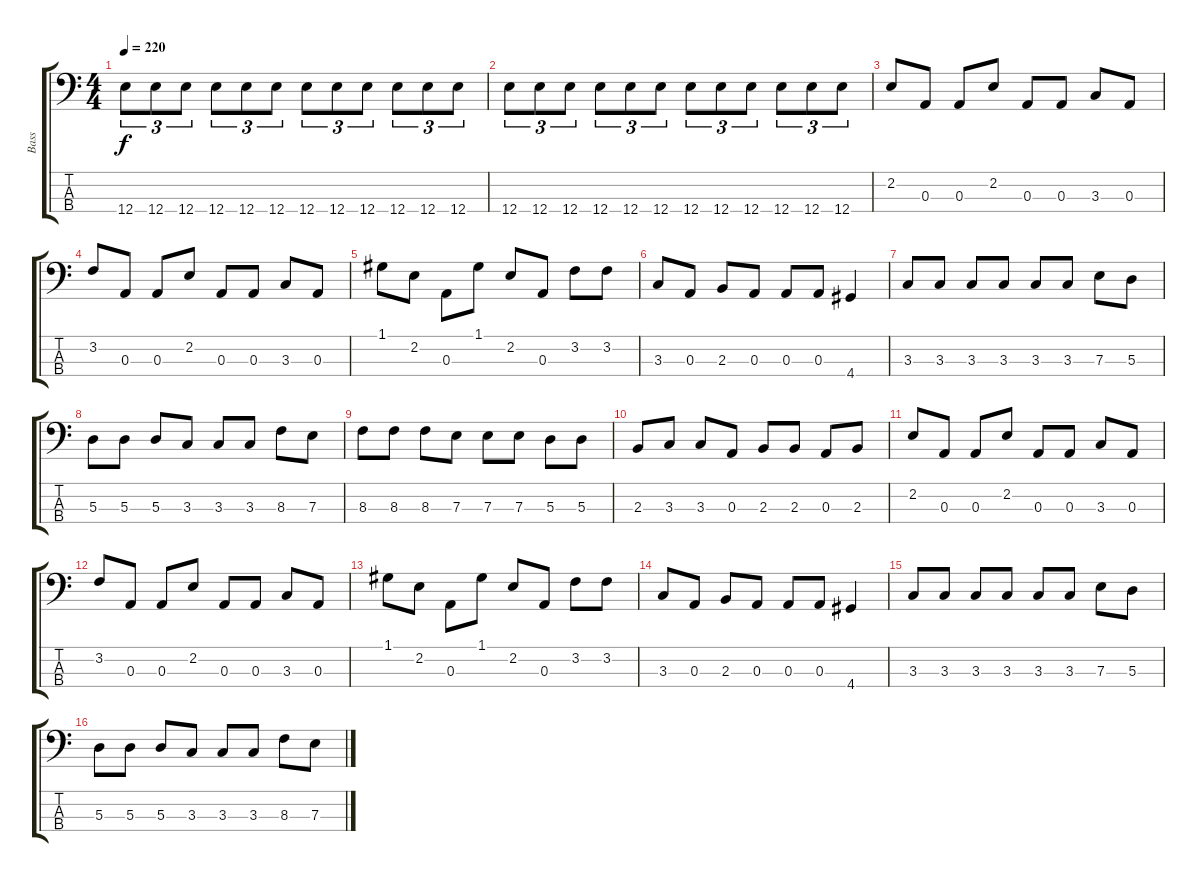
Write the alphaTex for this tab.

\track ("Bass" "Bass") {instrument electricbasspick}
\staff {score tabs}
\tuning (G2 D2 A1 E1) {hide}
\ts (4 4)
\tempo 220
\clef f4
\ks c
12.4.8{tu (3 2) dy f instrument electricbasspick} 12.4.8{tu (3 2)} 12.4.8{tu (3 2)} 12.4.8{tu (3 2)} 12.4.8{tu (3 2)} 12.4.8{tu (3 2)} 12.4.8{tu (3 2)} 12.4.8{tu (3 2)} 12.4.8{tu (3 2)} 12.4.8{tu (3 2)} 12.4.8{tu (3 2)} 12.4.8{tu (3 2)} |
12.4.8{tu (3 2)} 12.4.8{tu (3 2)} 12.4.8{tu (3 2)} 12.4.8{tu (3 2)} 12.4.8{tu (3 2)} 12.4.8{tu (3 2)} 12.4.8{tu (3 2)} 12.4.8{tu (3 2)} 12.4.8{tu (3 2)} 12.4.8{tu (3 2)} 12.4.8{tu (3 2)} 12.4.8{tu (3 2)} |
2.2.8 0.3.8 0.3.8 2.2.8 0.3.8 0.3.8 3.3.8 0.3.8 |
3.2.8 0.3.8 0.3.8 2.2.8 0.3.8 0.3.8 3.3.8 0.3.8 |
1.1.8 2.2.8 0.3.8 1.1.8 2.2.8 0.3.8 3.2.8 3.2.8 |
3.3.8 0.3.8 2.3.8 0.3.8 0.3.8 0.3.8 4.4.4 |
3.3.8 3.3.8 3.3.8 3.3.8 3.3.8 3.3.8 7.3.8 5.3.8 |
5.3.8 5.3.8 5.3.8 3.3.8 3.3.8 3.3.8 8.3.8 7.3.8 |
8.3.8 8.3.8 8.3.8 7.3.8 7.3.8 7.3.8 5.3.8 5.3.8 |
2.3.8 3.3.8 3.3.8 0.3.8 2.3.8 2.3.8 0.3.8 2.3.8 |
2.2.8 0.3.8 0.3.8 2.2.8 0.3.8 0.3.8 3.3.8 0.3.8 |
3.2.8 0.3.8 0.3.8 2.2.8 0.3.8 0.3.8 3.3.8 0.3.8 |
1.1.8 2.2.8 0.3.8 1.1.8 2.2.8 0.3.8 3.2.8 3.2.8 |
3.3.8 0.3.8 2.3.8 0.3.8 0.3.8 0.3.8 4.4.4 |
3.3.8 3.3.8 3.3.8 3.3.8 3.3.8 3.3.8 7.3.8 5.3.8 |
5.3.8 5.3.8 5.3.8 3.3.8 3.3.8 3.3.8 8.3.8 7.3.8
